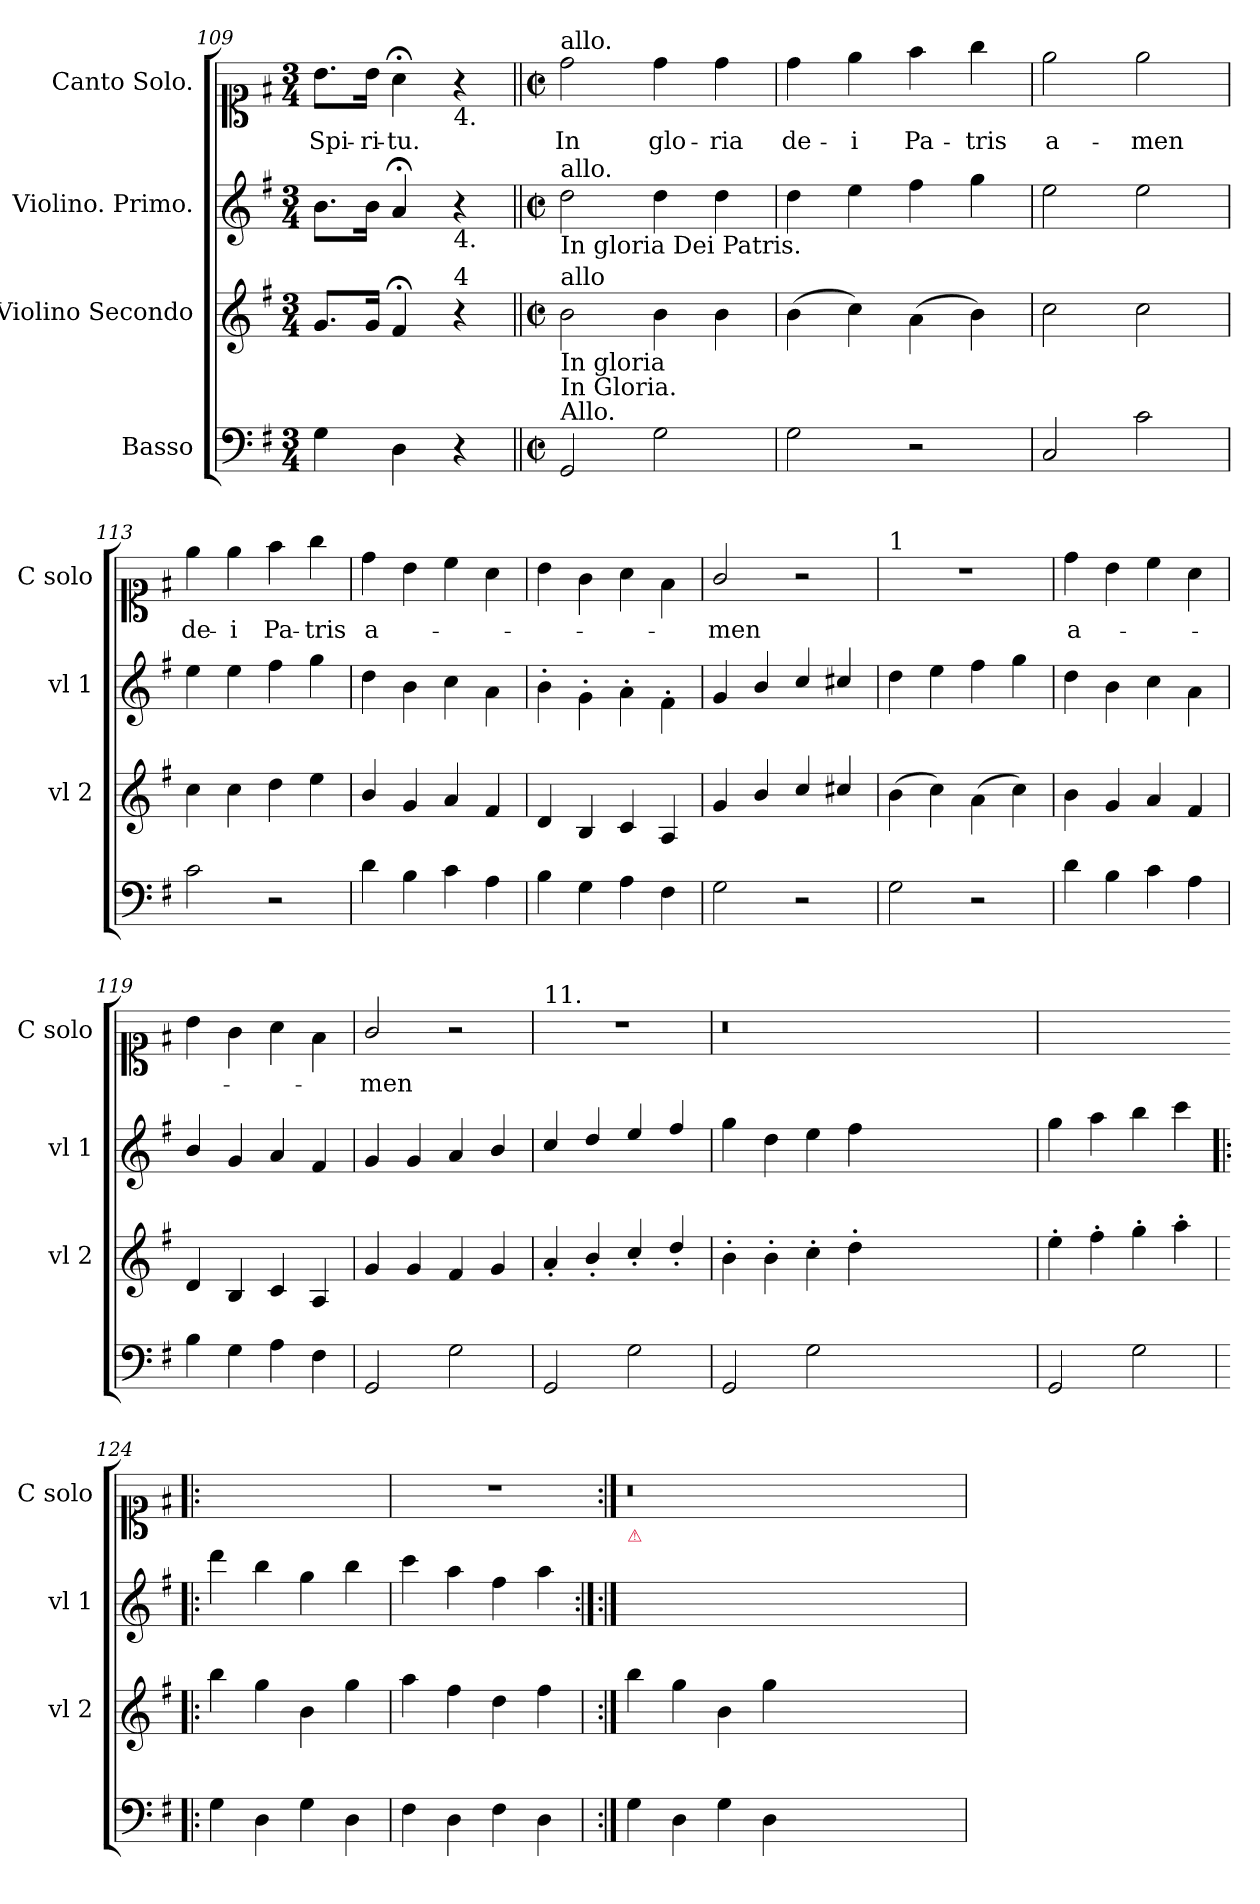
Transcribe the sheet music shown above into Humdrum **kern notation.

**kern	**kern	**kern	**kern	**text
*part4	*part3	*part2	*part1	*part1
*staff4	*staff3	*staff2	*staff1	*staff1
*I"Basso	*I"Violino Secondo	*I"Violino. Primo.	*I"Canto Solo.	*
*	*I'vl 2	*I'vl 1	*I'C solo	*
*clefF4	*clefG2	*clefG2	*clefC1	*
*k[f#]	*k[f#]	*k[f#]	*k[f#]	*
*M3/4	*M3/4	*M3/4	*M3/4	*
=109	=109	=109	=109	=109
4G\	8.g/L	8.b\L	8.b\L	Spi-
.	16g/Jk	16b\Jk	16b\Jk	-ri-
4D\	4f#;</	4a;</	4a;<\	-tu.
!	!	!	!LO:TX:b:t=4.	!
!	!	!LO:TX:b:t=4.	!	!
!	!LO:TX:a:t=4	!	!	!
4r	4r	4r	4r	.
=110||	=110||	=110||	=110||	=110||
*M2/2	*M2/2	*M2/2	*M2/2	*
*met(c|)	*met(c|)	*met(c|)	*met(c|)	*
!	!	!	!LO:TX:a:t=allo.	!
!	!	!LO:TX:b:t=In gloria Dei Patris.	!	!
!	!	!LO:TX:a:t=allo.	!	!
!	!LO:TX:b:t=In gloria	!	!	!
!	!LO:TX:a:t=allo	!	!	!
!LO:TX:a:t=Allo.	!	!	!	!
!LO:TX:a:t=In Gloria.	!	!	!	!
2GG/	2b\	2dd\	2dd\	In
2G\	4b\	4dd\	4dd\	glo-
.	4b\	4dd\	4dd\	-ria
=111	=111	=111	=111	=111
2G\	(4b\	4dd\	4dd\	de-
.	4cc\)	4ee\	4ee\	-i
2r	(4a\	4ff#\	4ff#\	Pa-
.	4b\)	4gg\	4gg\	-tris
=112	=112	=112	=112	=112
2C/	2cc\	2ee\	2ee\	a-
2c\	2cc\	2ee\	2ee\	-men
=113	=113	=113	=113	=113
!	!	!	!	!LO:LY:i
2c\	4cc\	4ee\	4ee\	de-
!	!	!	!	!LO:LY:i
.	4cc\	4ee\	4ee\	-i
!	!	!	!	!LO:LY:i
2r	4dd\	4ff#\	4ff#\	Pa-
!	!	!	!	!LO:LY:i
.	4ee\	4gg\	4gg\	-tris
=114	=114	=114	=114	=114
4d\	4b/	4dd\	4dd\	a-
4B\	4g/	4b\	4b\	.
4c\	4a/	4cc\	4cc\	.
4A\	4f#/	4a\	4a\	.
=115	=115	=115	=115	=115
4B\	4d/	4b'\	4b\	.
4G\	4B/	4g'\	4g\	.
4A\	4c/	4a'\	4a\	.
4F#\	4A/	4f#'\	4f#\	.
=116	=116	=116	=116	=116
2G\	4g/	4g/	2g/	-men
.	4b/	4b/	.	.
2r	4cc/	4cc/	2r	.
.	4cc#X/	4cc#X/	.	.
=117	=117	=117	=117	=117
!	!	!	!LO:TX:a:t=1	!
2G\	(4b\	4dd\	1r	.
.	4cc\)	4ee\	.	.
2r	(4a\	4ff#\	.	.
.	4cc\)	4gg\	.	.
=118	=118	=118	=118	=118
4d\	4b\	4dd\	4dd\	a-
4B\	4g/	4b\	4b\	.
4c\	4a/	4cc\	4cc\	.
4A\	4f#/	4a\	4a\	.
=119	=119	=119	=119	=119
4B\	4d/	4b/	4b\	.
4G\	4B/	4g/	4g\	.
4A\	4c/	4a/	4a\	.
4F#\	4A/	4f#/	4f#\	.
=120	=120	=120	=120	=120
2GG/	4g/	4g/	2g/	-men
.	4g/	4g/	.	.
2G\	4f#/	4a/	2r	.
.	4g/	4b/	.	.
=121	=121	=121	=121	=121
!	!	!	!LO:TX:a:t=11.	!
2GG/	4a'/	4cc/	1r	.
.	4b'/	4dd/	.	.
2G\	4cc'/	4ee/	.	.
.	4dd'/	4ff#/	.	.
=122	=122	=122	=122	=122
2GG/	4b'\	4gg\	0.r	.
.	4b'\	4dd\	.	.
2G\	4cc'\	4ee\	.	.
.	4dd'\	4ff#\	.	.
0ryy	0ryy	0ryy	.	.
=123	=123	=123	=123	=123
2GG/	4ee'\	4gg\	1ryy	.
.	4ff#'\	4aa\	.	.
2G\	4gg'\	4bb\	.	.
.	4aa'\	4ccc\	.	.
=124	=124	=124!|:	=124	=124
4G\	4bb\	4ddd\	1ryy	.
4D\	4gg\	4bb\	.	.
4G\	4b\	4gg\	.	.
4D\	4gg\	4bb\	.	.
=125	=125	=125	=125	=125
4F#\	4aa\	4ccc\	1r	.
4D\	4ff#\	4aa\	.	.
4F#\	4dd\	4ff#\	.	.
4D\	4ff#\	4aa\	.	.
=126	=126	=126:|!	=126	=126
!	!	!LO:TX:a:color=crimson:t=⚠	!	!
4G\	4bb\	4ddd\yy	0.r	.
4D\	4gg\	4bb\yy	.	.
4G\	4b\	4gg\yy	.	.
4D\	4gg\	4bb\yy	.	.
0ryy	0ryy	0ryy	.	.
=	=	=	=	=
*-	*-	*-	*-	*-
